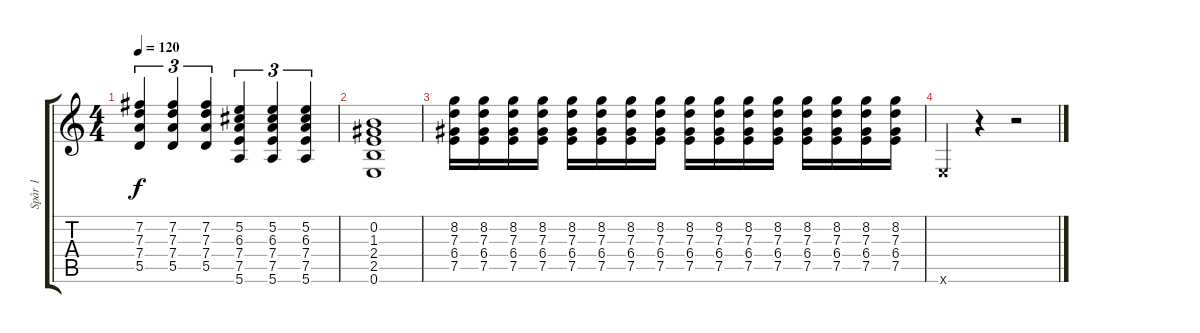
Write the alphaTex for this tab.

\track ("Spår 1" "Spår 1") {instrument distortionguitar}
\staff {score tabs}
\tuning (E4 B3 G3 D3 A2 E2) {hide}
\ts (4 4)
\tempo 120
\clef g2
\ks c
(7.2 7.3 7.4 5.5).4{tu (3 2) dy f} (7.2 7.3 7.4 5.5).4{tu (3 2)} (7.2 7.3 7.4 5.5).4{tu (3 2)} (5.2 6.3 7.4 7.5 5.6).4{tu (3 2)} (5.2 6.3 7.4 7.5 5.6).4{tu (3 2)} (5.2 6.3 7.4 7.5 5.6).4{tu (3 2)} |
(0.2 1.3 2.4 2.5 0.6).1 |
(8.2 7.3 6.4 7.5).16 (8.2 7.3 6.4 7.5).16 (8.2 7.3 6.4 7.5).16 (8.2 7.3 6.4 7.5).16 (8.2 7.3 6.4 7.5).16 (8.2 7.3 6.4 7.5).16 (8.2 7.3 6.4 7.5).16 (8.2 7.3 6.4 7.5).16 (8.2 7.3 6.4 7.5).16 (8.2 7.3 6.4 7.5).16 (8.2 7.3 6.4 7.5).16 (8.2 7.3 6.4 7.5).16 (8.2 7.3 6.4 7.5).16 (8.2 7.3 6.4 7.5).16 (8.2 7.3 6.4 7.5).16 (8.2 7.3 6.4 7.5).16 |
0.6{x}.4 r.4 r.2
